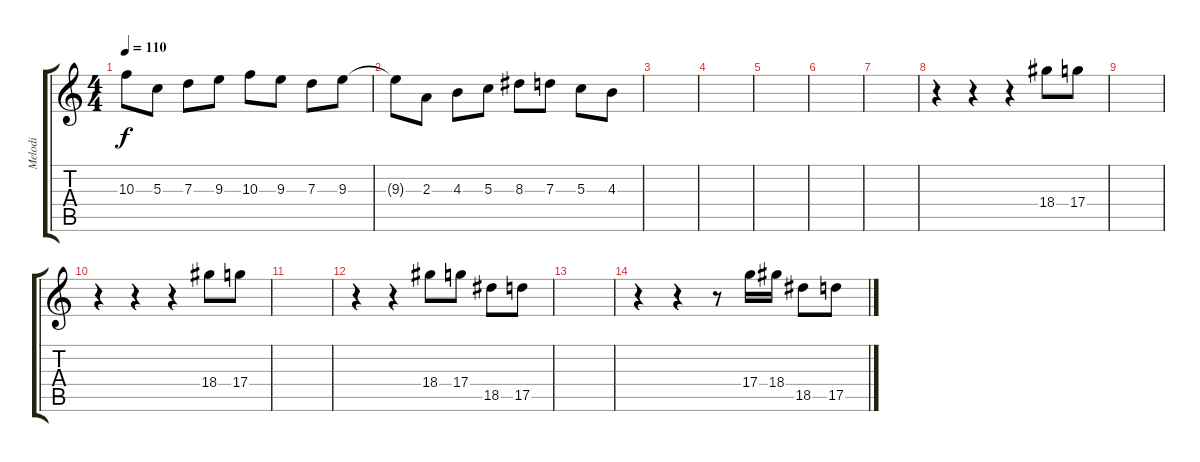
\track ("Melodi" "Melodi") {instrument contrabass}
\staff {score tabs}
\tuning (E4 B3 G3 D3 A2 E2) {hide}
\ts (4 4)
\tempo 110
\clef g2
\ks c
10.3{t}.8{dy f} 5.3.8 7.3.8 9.3.8 10.3.8 9.3.8 7.3.8 9.3.8 |
9.3{t}.8 2.3.8 4.3.8 5.3.8 8.3.8 7.3.8 5.3.8 4.3.8 |
|
|
|
|
|
r.4 r.4 r.4 18.4.8 17.4.8 |
|
r.4 r.4 r.4 18.4.8 17.4.8 |
|
r.4 r.4 18.4.8 17.4.8 18.5.8 17.5.8 |
|
r.4 r.4 r.8 17.4.16 18.4.16 18.5.8 17.5.8
